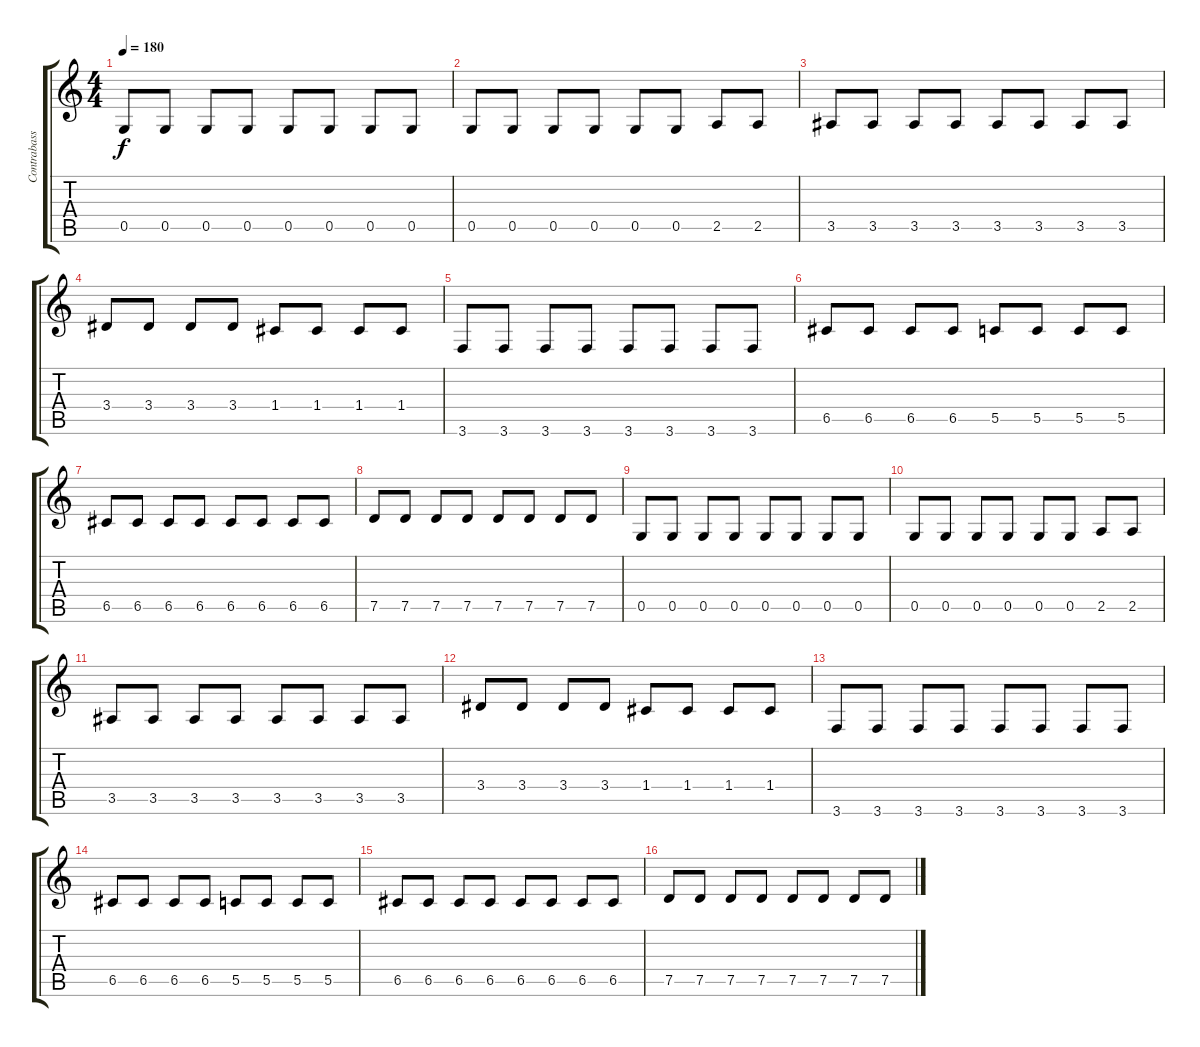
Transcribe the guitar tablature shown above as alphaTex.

\track ("Contrabass" "Contrabass") {instrument contrabass}
\staff {score tabs}
\tuning (D4 A3 F3 C3 G2 D2) {hide}
\ts (4 4)
\tempo 180
\clef g2
\ks c
0.5.8{dy f} 0.5.8 0.5.8 0.5.8 0.5.8 0.5.8 0.5.8 0.5.8 |
0.5.8 0.5.8 0.5.8 0.5.8 0.5.8 0.5.8 2.5.8 2.5.8 |
3.5.8 3.5.8 3.5.8 3.5.8 3.5.8 3.5.8 3.5.8 3.5.8 |
3.4.8 3.4.8 3.4.8 3.4.8 1.4.8 1.4.8 1.4.8 1.4.8 |
3.6.8 3.6.8 3.6.8 3.6.8 3.6.8 3.6.8 3.6.8 3.6.8 |
6.5.8 6.5.8 6.5.8 6.5.8 5.5.8 5.5.8 5.5.8 5.5.8 |
6.5.8 6.5.8 6.5.8 6.5.8 6.5.8 6.5.8 6.5.8 6.5.8 |
7.5.8 7.5.8 7.5.8 7.5.8 7.5.8 7.5.8 7.5.8 7.5.8 |
0.5.8 0.5.8 0.5.8 0.5.8 0.5.8 0.5.8 0.5.8 0.5.8 |
0.5.8 0.5.8 0.5.8 0.5.8 0.5.8 0.5.8 2.5.8 2.5.8 |
3.5.8 3.5.8 3.5.8 3.5.8 3.5.8 3.5.8 3.5.8 3.5.8 |
3.4.8 3.4.8 3.4.8 3.4.8 1.4.8 1.4.8 1.4.8 1.4.8 |
3.6.8 3.6.8 3.6.8 3.6.8 3.6.8 3.6.8 3.6.8 3.6.8 |
6.5.8 6.5.8 6.5.8 6.5.8 5.5.8 5.5.8 5.5.8 5.5.8 |
6.5.8 6.5.8 6.5.8 6.5.8 6.5.8 6.5.8 6.5.8 6.5.8 |
7.5.8 7.5.8 7.5.8 7.5.8 7.5.8 7.5.8 7.5.8 7.5.8
